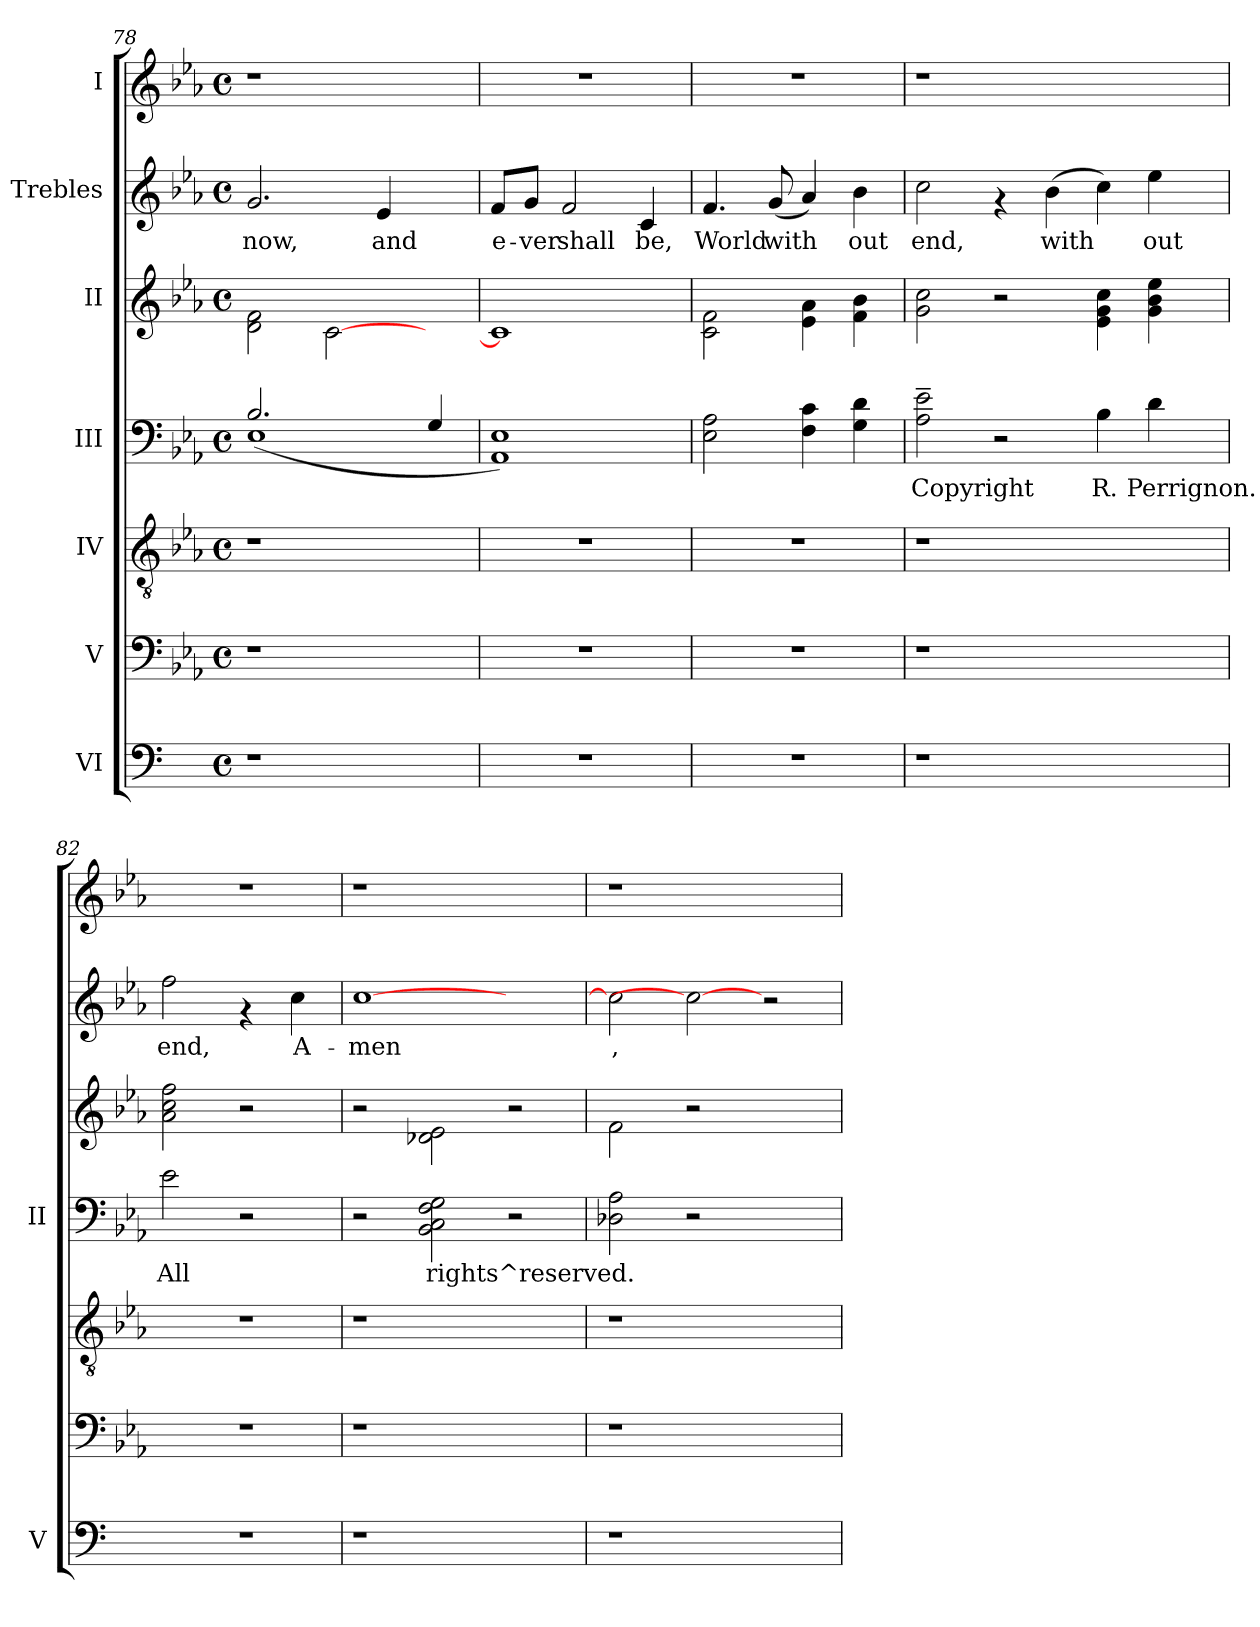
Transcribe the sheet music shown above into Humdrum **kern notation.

**kern	**kern	**kern	**kern	**text	**kern	**text	**kern	**text	**kern
*part7	*part6	*part5	*part4	*part4	*part3	*part3	*part2	*part2	*part1
*staff7	*staff6	*staff5	*staff4	*staff4	*staff3	*staff3	*staff2	*staff2	*staff1
*I"VI	*I"V	*I"IV	*I"III	*	*I"II	*	*I"Trebles	*	*I"I
*I'V	*	*	*I'II	*	*	*	*	*	*
*clefF4	*clefF4	*clefGv2	*clefF4	*	*clefG2	*	*clefG2	*	*clefG2
*k[]	*k[b-e-a-]	*k[b-e-a-]	*k[b-e-a-]	*	*k[b-e-a-]	*	*k[b-e-a-]	*	*k[b-e-a-]
*C:	*E-:	*E-:	*E-:	*	*E-:	*	*E-:	*	*E-:
*M4/4	*M4/4	*M4/4	*M4/4	*	*M4/4	*	*M4/4	*	*M4/4
*met(c)	*met(c)	*met(c)	*met(c)	*	*met(c)	*	*met(c)	*	*met(c)
=78	=78	=78	=78	=78	=78	=78	=78	=78	=78
*	*	*	*^	*	*	*	*	*	*
!	!	!	!	!	!LO:LY:b:cj	!	!LO:LY:b:cj	!	!LO:LY:b:cj	!
1r	1r	1r	1E-	(>2.B-/	.	2f\ 2d\	--	2.g/	now,	1r
!	!	!	!	!	!	!	!LO:LY:b:cj	!	!	!
.	.	.	.	.	.	[>2c\	--	.	.	.
!	!	!	!	!	!	!	!	!	!LO:LY:b:cj	!
.	.	.	.	2ryy	.	.	.	4e-/	and	.
!	!	!	!	!	!LO:LY:b:cj	!	!	!	!	!
4ryy	4ryy	4ryy	4G/	.	.	4ryy	.	4ryy	.	4ryy
*	*	*	*v	*v	*	*	*	*	*	*
=79	=79	=79	=79	=79	=79	=79	=79	=79	=79
!	!	!	!	!LO:LY:b:cj	!	!LO:LY:b:cj	!	!LO:LY:b:cj	!
1r	1r	1r	1E- 1AA-)	.	1c]	--	8f/L	e-	1r
!	!	!	!	!	!	!	!	!LO:LY:b:cj	!
.	.	.	.	.	.	.	8g/J	-ver	.
!	!	!	!	!	!	!	!	!LO:LY:b:cj	!
.	.	.	.	.	.	.	2f/	shall	.
!	!	!	!	!	!	!	!	!LO:LY:b:cj	!
.	.	.	.	.	.	.	4c/	be,	.
!!LO:LB:g=z
=80	=80	=80	=80	=80	=80	=80	=80	=80	=80
!	!	!	!	!LO:LY:b:cj	!	!LO:LY:b:cj	!	!LO:LY:b:cj	!
1r	1r	1r	2A-\ 2E-\	.	2f\ 2c\	-	4.f/	World	1r
!	!	!	!	!	!	!	!	!LO:LY:b:cj	!
.	.	.	.	.	.	.	(<8g/	with-	.
!	!	!	!	!LO:LY:b:cj	!	!LO:LY:b:cj	!	!LO:LY:b:cj	!
.	.	.	4c\ 4F\	.	4a-\ 4e-\	.	4a-/)	--	.
!	!	!	!	!LO:LY:b:cj	!	!LO:LY:b:cj	!	!LO:LY:b:cj	!
.	.	.	4d\ 4G\	.	4b-\ 4f\	.	4b-\	-out	.
=81	=81	=81	=81	=81	=81	=81	=81	=81	=81
!	!	!	!	!LO:LY:b:cj	!	!LO:LY:b:cj	!	!LO:LY:b:cj	!
1r	1r	1r	2e-\~> 2A-\~>	Copyright	2cc\ 2g\	.	2cc\	end,	1r
.	.	.	2r	.	2r	.	4rf	.	.
!	!	!	!	!	!	!	!	!LO:LY:b:cj	!
.	.	.	.	.	.	.	(>4b-\	with-	.
!	!	!	!	!LO:LY:b:cj	!	!LO:LY:b:cj	!	!LO:LY:b:cj	!
2ryy	2ryy	2ryy	4B-\	R.	4cc\ 4g\ 4e-\	.	4cc\)	--	2ryy
!	!	!	!	!LO:LY:b:cj	!	!LO:LY:b:cj	!	!LO:LY:b:cj	!
.	.	.	4d\	Perrignon.	4ee-\ 4b-\ 4g\	.	4ee-\	-out	.
=82	=82	=82	=82	=82	=82	=82	=82	=82	=82
!	!	!	!	!LO:LY:b:cj	!	!LO:LY:b:cj	!	!LO:LY:b:cj	!
1r	1r	1r	2e-\	All	2ff\ 2cc\ 2a-\	.	2ff\	end,	1r
.	.	.	2r	.	2r	.	4rf	.	.
!	!	!	!	!	!	!	!	!LO:LY:b:cj	!
.	.	.	.	.	.	.	4cc\	A-	.
=83	=83	=83	=83	=83	=83	=83	=83	=83	=83
!	!	!	!	!	!	!	!	!LO:LY:b:cj	!
1r	1r	1r	2r	.	2r	.	[>1cc	-men	1r
!	!	!	!	!LO:LY:b:cj	!	!LO:LY:b:cj	!	!	!
.	.	.	2G\ 2F\ 2BB-\ 2C\	rights^reserved.	2d-X\ 2e-\	.	.	.	.
2ryy	2ryy	2ryy	2r	.	2r	.	2ryy	.	2ryy
=84	=84	=84	=84	=84	=84	=84	=84	=84	=84
!	!	!	!	!LO:LY:b:cj	!	!LO:LY:b:cj	!	!LO:LY:b:cj	!
1r	1r	1r	2A-\ 2D-X\	.	2f\	.	2cc\]	,	1r
.	.	.	2r	.	2r	.	2cc_	.	.
2ryy	2ryy	2ryy	2ryy	.	2ryy	.	2r	.	2ryy
=	=	=	=	=	=	=	=	=	=
*-	*-	*-	*-	*-	*-	*-	*-	*-	*-
